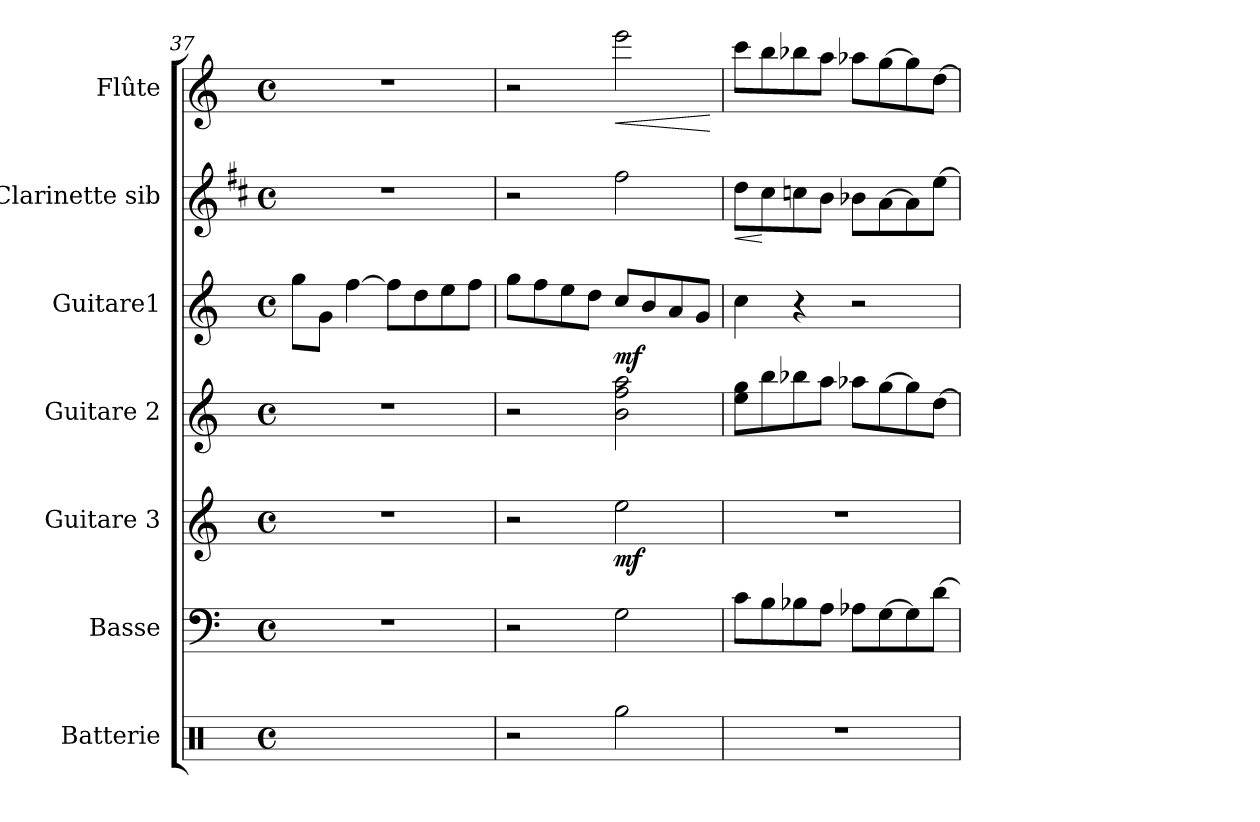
**kern	**kern	**kern	**dynam	**kern	**dynam	**kern	**kern	**dynam	**kern	**dynam
*part7	*part6	*part5	*part5	*part4	*part4	*part3	*part2	*part2	*part1	*part1
*staff7	*staff6	*staff5	*staff5	*staff4	*staff4	*staff3	*staff2	*staff2	*staff1	*staff1
*I"Batterie	*I"Basse	*I"Guitare 3	*	*I"Guitare 2	*	*I"Guitare1	*I"Clarinette sib	*	*I"Flûte	*
*I'Batt.	*I'B.ƒ.	*I'Gtr.ƒ. 3	*	*I'Gtr.ƒ. 2	*	*I'Gtr.ƒ. 1	*I'Cl. Sib	*	*I'Fl.	*
!!LO:PB:g=z
*clefX	*clefF4	*clefG2	*	*clefG2	*	*clefG2	*clefG2	*	*clefG2	*
*	*ITrd7c12	*ITrd7c12	*	*ITrd7c12	*	*ITrd7c12	*ITrd1c2	*	*	*
*k[]	*k[]	*k[]	*	*k[]	*	*k[]	*k[]	*	*k[]	*
*C:	*C:	*C:	*	*C:	*	*C:	*C:	*	*C:	*
*M4/4	*M4/4	*M4/4	*	*M4/4	*	*M4/4	*M4/4	*	*M4/4	*
*met(c)	*met(c)	*met(c)	*	*met(c)	*	*met(c)	*met(c)	*	*met(c)	*
=37	=37	=37	=37	=37	=37	=37	=37	=37	=37	=37
8Rgg\Lyy	1r	1r	.	1r	.	8g\L	1r	.	1r	.
8Rcc\Jyy	.	.	.	.	.	8G\J	.	.	.	.
4ryy	.	.	.	.	.	[4f\	.	.	.	.
2ryy	.	.	.	.	.	8f\L]	.	.	.	.
.	.	.	.	.	.	8d\	.	.	.	.
.	.	.	.	.	.	8e\	.	.	.	.
.	.	.	.	.	.	8f\J	.	.	.	.
=38	=38	=38	=38	=38	=38	=38	=38	=38	=38	=38
2r	2r	2r	.	2r	.	8g\L	2r	.	2r	.
.	.	.	.	.	.	8f\	.	.	.	.
.	.	.	.	.	.	8e\	.	.	.	.
.	.	.	.	.	.	8d\J	.	.	.	.
!	!	!	!LO:DY:b	!	!LO:DY:a	!	!	!	!	!LO:HP:b
2Rgg\	2GG\	2e\	mf	2B\ 2f\ 2a\	mf	8c/L	2ee\	.	2eee\	<
.	.	.	.	.	.	8B/	.	.	.	.
.	.	.	.	.	.	8A/	.	.	.	.
.	.	.	.	.	.	8G/J	.	.	.	.
.	.	.	.	.	.	.	.	.	.	[
=39	=39	=39	=39	=39	=39	=39	=39	=39	=39	=39
!	!	!	!	!	!	!	!	!LO:HP:b	!	!
1r	8C\L	1r	.	8e\ 8g\L	.	4c\	8cc\L	<	8ccc\L	.
.	8BB\	.	.	8b\	.	.	8b\	[	8bb\	.
.	8BB-X\	.	.	8b-X\	.	4r	8b-X\	.	8bb-X\	.
.	8AA\J	.	.	8a\J	.	.	8a\J	.	8aa\J	.
.	8AA-X\L	.	.	8a-X\L	.	2r	8a-X\L	.	8aa-X\L	.
.	[8GG\	.	.	[8g\	.	.	[8g\	.	[8gg\	.
.	8GG\]	.	.	8g\]	.	.	8g\]	.	8gg\]	.
.	[8D\J	.	.	[8d\J	.	.	[8dd\J	.	[8dd\J	.
=	=	=	=	=	=	=	=	=	=	=
*-	*-	*-	*-	*-	*-	*-	*-	*-	*-	*-
